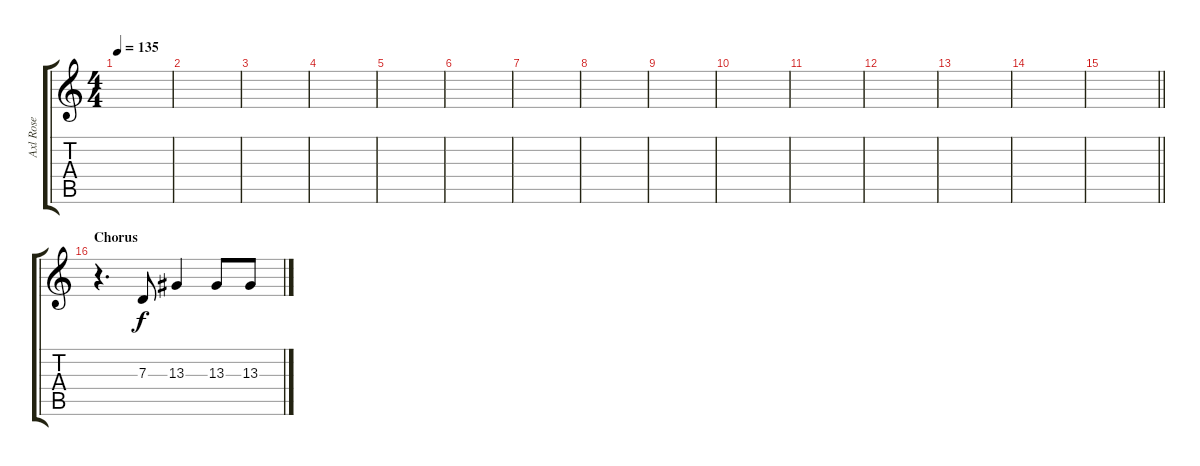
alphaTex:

\track ("Axl Rose" "Axl Rose") {instrument lead2sawtooth}
\staff {score tabs}
\tuning (E4 B3 G3 D3 A2 D2) {hide}
\ts (4 4)
\tempo 135
\clef g2
\ks c
|
|
|
|
|
|
|
|
|
|
|
|
|
|
\barLineRight lightlight
|
\section ("" "Chorus")
r.4{d} 7.3.8 13.3.4 13.3.8 13.3.8
